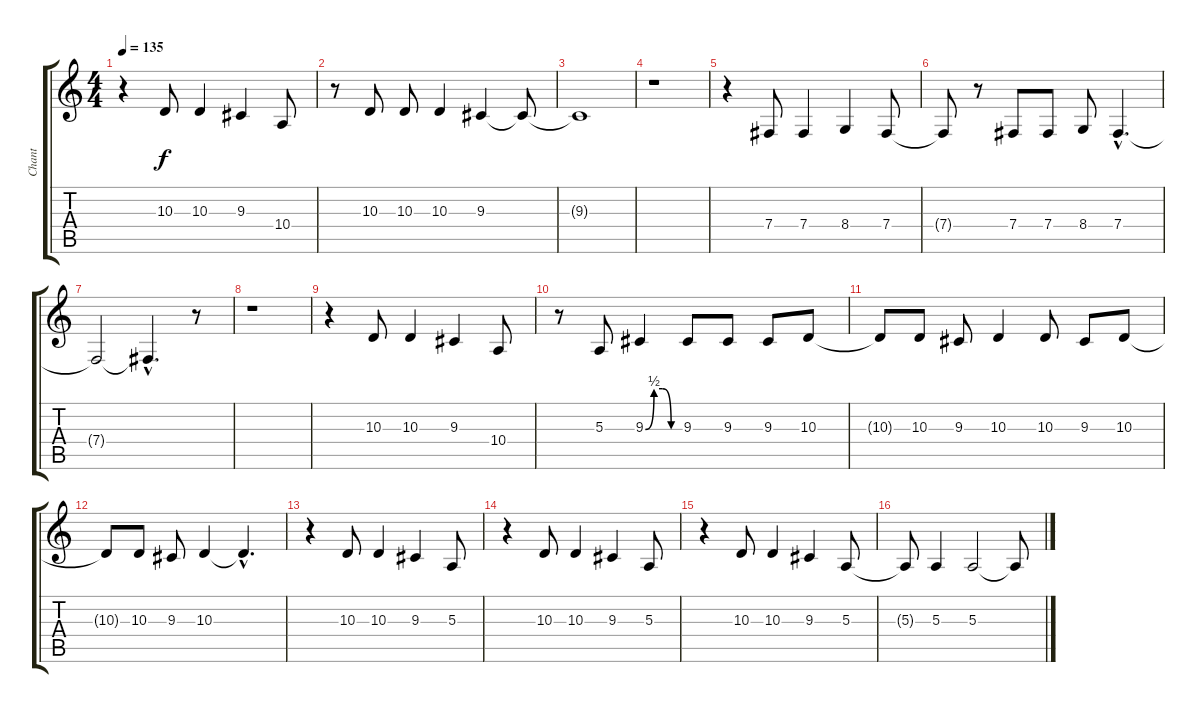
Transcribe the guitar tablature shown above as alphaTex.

\track ("Chant" "Chant") {instrument lead6voice}
\staff {score tabs}
\tuning (Db4 Ab3 E3 B2 Gb2 B1) {hide}
\ts (4 4)
\tempo 135
\clef g2
\ks c
r.4{dy f} 10.3.8 10.3.4 9.3.4 10.4.8 |
r.8 10.3.8 10.3.8 10.3.4 9.3.4 9.3{t}.8 |
9.3{t}.1 |
r.1 |
r.4 7.4.8 7.4.4 8.4.4 7.4.8 |
7.4{t}.8 r.8 7.4.8 7.4.8 8.4.8 7.4{hac}.4{d volume 3} |
7.4{t}.2 7.4{hac t}.4{d} r.8 |
r.1{volume 13} |
r.4 10.3.8 10.3.4 9.3.4 10.4.8 |
r.8 5.3.8 9.3{be (custom 0 0 15 2 30 2 45 0 60 0)}.4 9.3.8 9.3.8 9.3.8 10.3.8 |
10.3{t}.8 10.3.8 9.3.8 10.3.4 10.3.8 9.3.8 10.3.8 |
10.3{t}.8 10.3.8 9.3.8 10.3.4 10.3{hac t}.4{d} |
r.4 10.3.8 10.3.4 9.3.4 5.3.8 |
r.4 10.3.8 10.3.4 9.3.4 5.3.8 |
r.4 10.3.8 10.3.4 9.3.4 5.3.8 |
5.3{t}.8 5.3.4 5.3.2 5.3{t}.8
